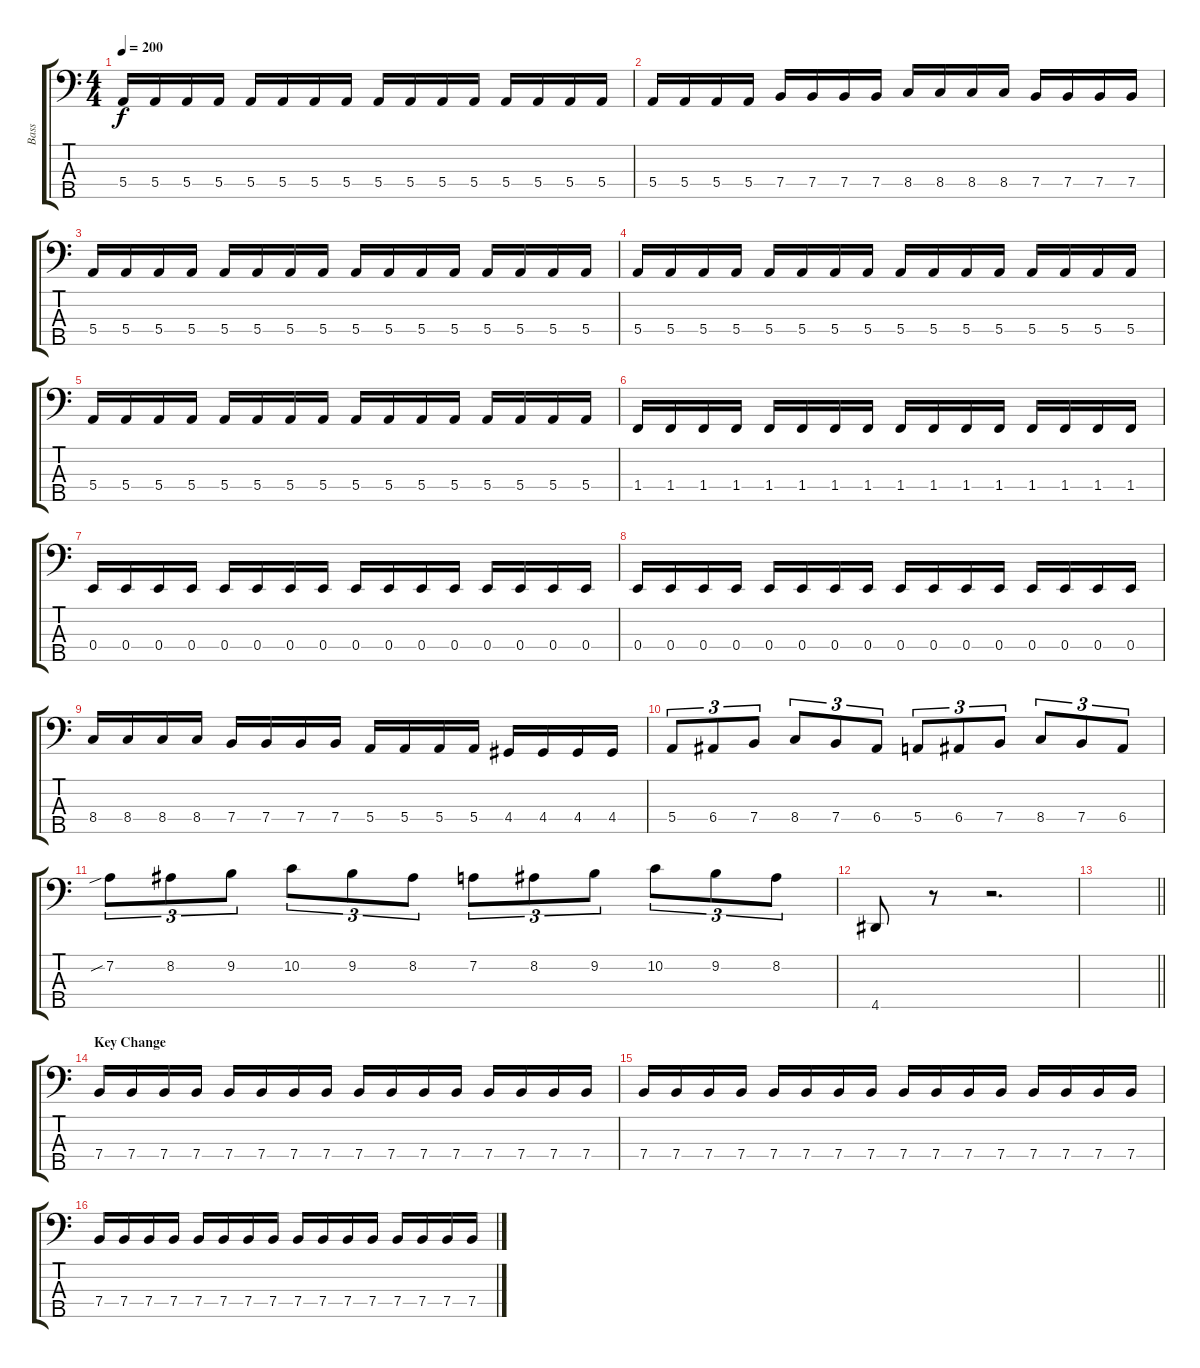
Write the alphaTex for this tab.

\track ("Bass" "Bass") {instrument electricbasspick}
\staff {score tabs}
\tuning (G2 D2 A1 E1 B0) {hide}
\ts (4 4)
\tempo 200
\clef f4
\ks c
5.4.16{dy f} 5.4.16 5.4.16 5.4.16 5.4.16 5.4.16 5.4.16 5.4.16 5.4.16 5.4.16 5.4.16 5.4.16 5.4.16 5.4.16 5.4.16 5.4.16 |
5.4.16 5.4.16 5.4.16 5.4.16 7.4.16 7.4.16 7.4.16 7.4.16 8.4.16 8.4.16 8.4.16 8.4.16 7.4.16 7.4.16 7.4.16 7.4.16 |
5.4.16 5.4.16 5.4.16 5.4.16 5.4.16 5.4.16 5.4.16 5.4.16 5.4.16 5.4.16 5.4.16 5.4.16 5.4.16 5.4.16 5.4.16 5.4.16 |
5.4.16 5.4.16 5.4.16 5.4.16 5.4.16 5.4.16 5.4.16 5.4.16 5.4.16 5.4.16 5.4.16 5.4.16 5.4.16 5.4.16 5.4.16 5.4.16 |
5.4.16 5.4.16 5.4.16 5.4.16 5.4.16 5.4.16 5.4.16 5.4.16 5.4.16 5.4.16 5.4.16 5.4.16 5.4.16 5.4.16 5.4.16 5.4.16 |
1.4.16 1.4.16 1.4.16 1.4.16 1.4.16 1.4.16 1.4.16 1.4.16 1.4.16 1.4.16 1.4.16 1.4.16 1.4.16 1.4.16 1.4.16 1.4.16 |
0.4.16 0.4.16 0.4.16 0.4.16 0.4.16 0.4.16 0.4.16 0.4.16 0.4.16 0.4.16 0.4.16 0.4.16 0.4.16 0.4.16 0.4.16 0.4.16 |
0.4.16 0.4.16 0.4.16 0.4.16 0.4.16 0.4.16 0.4.16 0.4.16 0.4.16 0.4.16 0.4.16 0.4.16 0.4.16 0.4.16 0.4.16 0.4.16 |
8.4.16 8.4.16 8.4.16 8.4.16 7.4.16 7.4.16 7.4.16 7.4.16 5.4.16 5.4.16 5.4.16 5.4.16 4.4.16 4.4.16 4.4.16 4.4.16 |
5.4.8{tu (3 2)} 6.4.8{tu (3 2)} 7.4.8{tu (3 2)} 8.4.8{tu (3 2)} 7.4.8{tu (3 2)} 6.4.8{tu (3 2)} 5.4.8{tu (3 2)} 6.4.8{tu (3 2)} 7.4.8{tu (3 2)} 8.4.8{tu (3 2)} 7.4.8{tu (3 2)} 6.4.8{tu (3 2)} |
7.2{sib}.8{tu (3 2)} 8.2.8{tu (3 2)} 9.2.8{tu (3 2)} 10.2.8{tu (3 2)} 9.2.8{tu (3 2)} 8.2.8{tu (3 2)} 7.2.8{tu (3 2)} 8.2.8{tu (3 2)} 9.2.8{tu (3 2)} 10.2.8{tu (3 2)} 9.2.8{tu (3 2)} 8.2.8{tu (3 2)} |
4.5.8 r.8 r.2{d} |
\barLineRight lightlight
|
\section ("" "Key Change")
7.4.16 7.4.16 7.4.16 7.4.16 7.4.16 7.4.16 7.4.16 7.4.16 7.4.16 7.4.16 7.4.16 7.4.16 7.4.16 7.4.16 7.4.16 7.4.16 |
7.4.16 7.4.16 7.4.16 7.4.16 7.4.16 7.4.16 7.4.16 7.4.16 7.4.16 7.4.16 7.4.16 7.4.16 7.4.16 7.4.16 7.4.16 7.4.16 |
7.4.16 7.4.16 7.4.16 7.4.16 7.4.16 7.4.16 7.4.16 7.4.16 7.4.16 7.4.16 7.4.16 7.4.16 7.4.16 7.4.16 7.4.16 7.4.16
